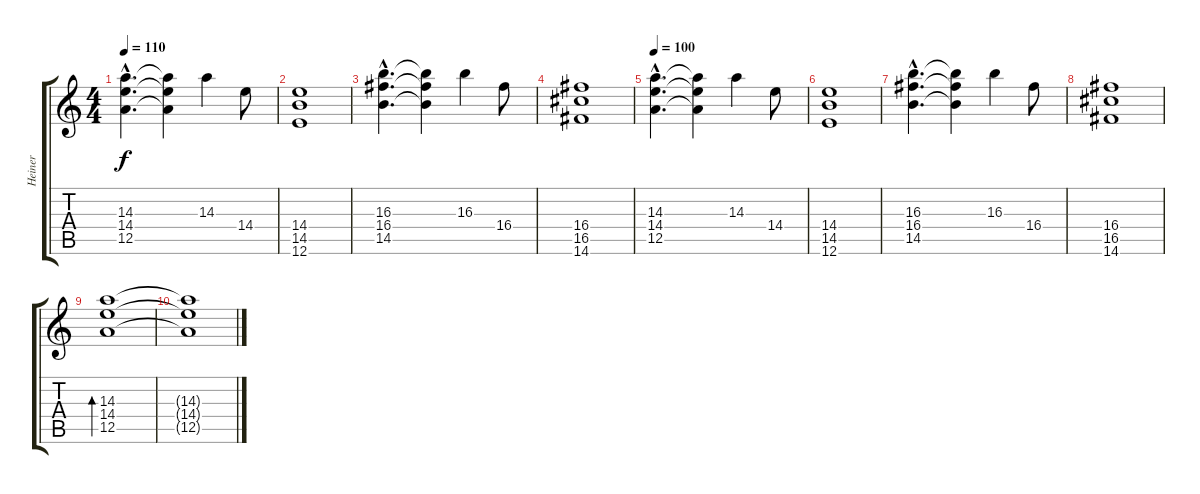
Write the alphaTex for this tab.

\track ("Heiner" "Heiner") {instrument overdrivenguitar}
\staff {score tabs}
\tuning (E4 B3 G3 D3 A2 E2) {hide}
\ts (4 4)
\tempo 110
\clef g2
\ks c
(14.3{hac} 14.4{hac} 12.5{hac}).4{d dy f} (14.3{t} 14.4{t} 12.5{t}).4 14.3.4 14.4.8 |
(14.4 14.5 12.6).1 |
(16.3{hac} 16.4{hac} 14.5{hac}).4{d} (16.3{t} 16.4{t} 14.5{t}).4 16.3.4 16.4.8 |
(16.4 16.5 14.6).1 |
\tempo 100
(14.3{hac} 14.4{hac} 12.5{hac}).4{d} (14.3{t} 14.4{t} 12.5{t}).4 14.3.4 14.4.8 |
(14.4 14.5 12.6).1 |
(16.3{hac} 16.4{hac} 14.5{hac}).4{d} (16.3{t} 16.4{t} 14.5{t}).4 16.3.4 16.4.8 |
(16.4 16.5 14.6).1 |
(14.3 14.4 12.5).1{bd 120} |
(14.3{t} 14.4{t} 12.5{t}).1
